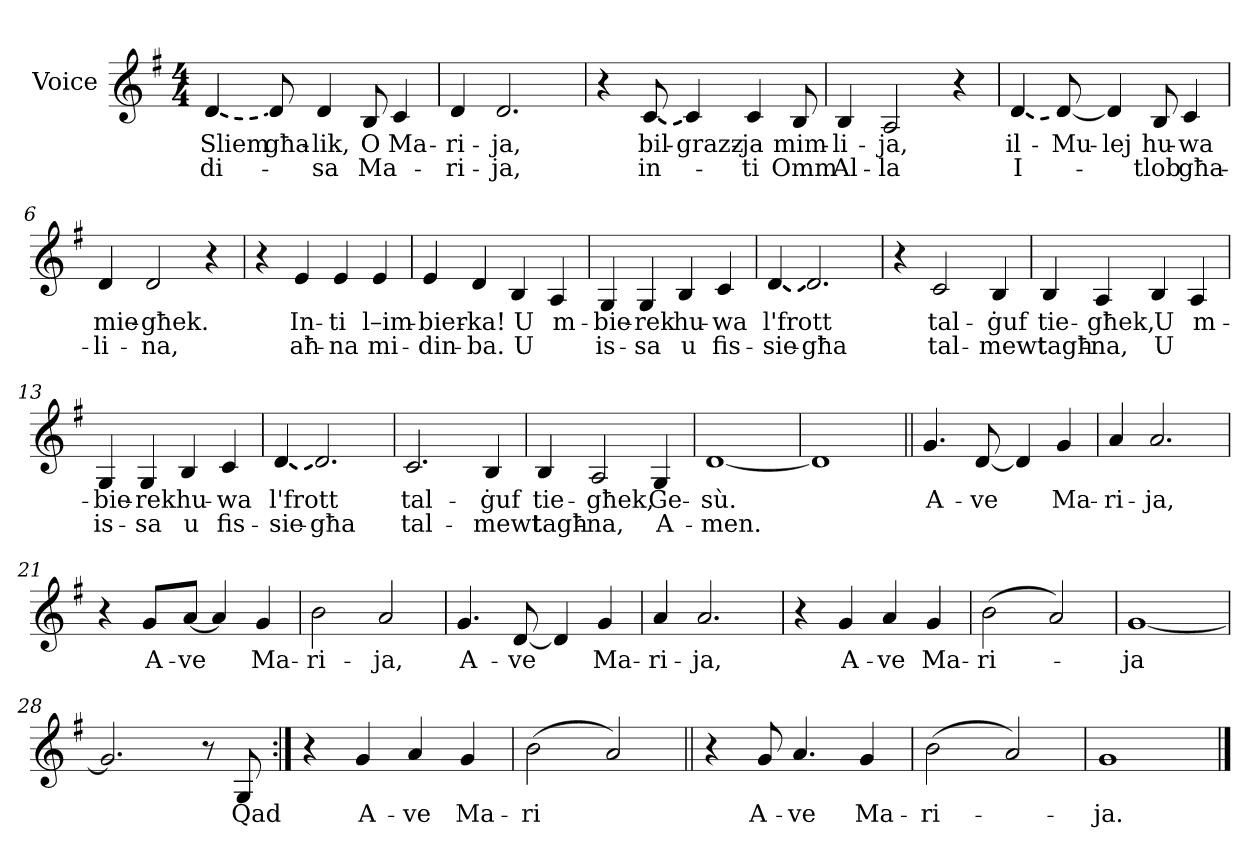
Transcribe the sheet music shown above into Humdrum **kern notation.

**kern	**text	**text
*part1	*part1	*part1
*staff1	*staff1	*staff1
*I"Voice	*	*
*I'Vo.	*	*
*clefG2	*	*
*k[f#]	*	*
*M4/4	*	*
=1	=1	=1
!LO:T:dash	!LO:LY:b	!LO:LY:b
[4d/	Sliem	di-
!	!LO:LY:b	!
8d/]	għa-	.
!	!LO:LY:b	!LO:LY:b
4d/	-lik,	-sa
!	!LO:LY:b	!LO:LY:b
8B/	O	Ma-
!	!LO:LY:b	!
4c/	-Ma-	.
=2	=2	=2
!	!LO:LY:b	!LO:LY:b
4d/	-ri-	-ri-
!	!LO:LY:b	!LO:LY:b
2.d/	-ja,	-ja,
=3	=3	=3
4r	.	.
!LO:T:dash	!LO:LY:b	!LO:LY:b
[8c/	bil-	in-
!	!LO:LY:b	!
4c/]	-grazz-	.
!	!LO:LY:b	!LO:LY:b
4c/	-ja	-ti
!	!LO:LY:b	!LO:LY:b
8B/	mim-	Omm
=4	=4	=4
!	!LO:LY:b	!LO:LY:b
4B/	-li-	Al-
!	!LO:LY:b	!LO:LY:b
2A/	-ja,	-la
4r	.	.
=5	=5	=5
!LO:T:dash	!LO:LY:b	!LO:LY:b
[4d/	il-	I-
!	!LO:LY:b	!
8d/_	-Mu-	.
!	!LO:LY:b	!
4d/]	-lej	.
!	!LO:LY:b	!LO:LY:b
8B/	hu-	-tlob
!	!LO:LY:b	!LO:LY:b
4c/	-wa	-għa-
=6	=6	=6
!	!LO:LY:b	!LO:LY:b
4d/	mie-	-li-
!	!LO:LY:b	!LO:LY:b
2d/	-għek.	-na,
4r	.	.
!!LO:LB:g=z
=7	=7	=7
4r	.	.
!	!LO:LY:b	!LO:LY:b
4e/	In-	aħ-
!	!LO:LY:b	!LO:LY:b
4e/	-ti	-na
!	!LO:LY:b	!LO:LY:b
4e/	l–im-	mi-
=8	=8	=8
!	!LO:LY:b	!LO:LY:b
4e/	-bier-	-din-
!	!LO:LY:b	!LO:LY:b
4d/	-ka!	-ba.
!	!LO:LY:b	!LO:LY:b
4B/	U	U
!	!LO:LY:b	!
4A/	m-	.
=9	=9	=9
!	!LO:LY:b	!LO:LY:b
4G/	-bie-	is-
!	!LO:LY:b	!LO:LY:b
4G/	-rek	-sa
!	!LO:LY:b	!LO:LY:b
4B/	hu-	u
!	!LO:LY:b	!LO:LY:b
4c/	-wa	fis-
=10	=10	=10
!LO:T:dash	!LO:LY:b	!LO:LY:b
[4d/	l'frott	-sie-
!	!	!LO:LY:b
2.d/]	.	-għa
=11	=11	=11
4r	.	.
!	!LO:LY:b	!LO:LY:b
2c/	tal-	tal-
!	!LO:LY:b	!LO:LY:b
4B/	-ġuf	-mewt
=12	=12	=12
!	!LO:LY:b	!LO:LY:b
4B/	tie-	-tagħ-
!	!LO:LY:b	!LO:LY:b
4A/	-għek,	-na,
!	!LO:LY:b	!LO:LY:b
4B/	U	U
!	!LO:LY:b	!
4A/	m-	.
=13	=13	=13
!	!LO:LY:b	!LO:LY:b
4G/	-bie-	is-
!	!LO:LY:b	!LO:LY:b
4G/	-rek	-sa
!	!LO:LY:b	!LO:LY:b
4B/	hu-	u
!	!LO:LY:b	!LO:LY:b
4c/	-wa	fis-
!!LO:LB:g=z
=14	=14	=14
!LO:T:dash	!LO:LY:b	!LO:LY:b
[4d/	l'frott	-sie-
!	!	!LO:LY:b
2.d/]	.	-għa
=15	=15	=15
!	!LO:LY:b	!LO:LY:b
2.c/	tal-	tal-
!	!LO:LY:b	!LO:LY:b
4B/	-ġuf	-mewt
=16	=16	=16
!	!LO:LY:b	!LO:LY:b
4B/	tie-	tagħ-
!	!LO:LY:b	!LO:LY:b
2A/	-għek,	-na,
!	!LO:LY:b	!LO:LY:b
4G/	Ġe-	A-
=17	=17	=17
!	!LO:LY:b	!LO:LY:b
[1d	-sù.	-men.
=18	=18	=18
1d]	.	.
=19||	=19||	=19||
!	!LO:LY:b	!
4.g/	A-	.
!	!LO:LY:b	!
[8d/	-ve	.
4d/]	.	.
!	!LO:LY:b	!
4g/	Ma-	.
=20	=20	=20
!	!LO:LY:b	!
4a/	-ri-	.
!	!LO:LY:b	!
2.a/	-ja,	.
=21	=21	=21
4r	.	.
!	!LO:LY:b	!
8g/L	A-	.
!	!LO:LY:b	!
[8a/J	-ve	.
4a/]	.	.
!	!LO:LY:b	!
4g/	Ma-	.
=22	=22	=22
!	!LO:LY:b	!
2b\	-ri-	.
!	!LO:LY:b	!
2a/	-ja,	.
!!LO:LB:g=z
=23	=23	=23
!	!LO:LY:b	!
4.g/	A-	.
!	!LO:LY:b	!
[8d/	-ve	.
4d/]	.	.
!	!LO:LY:b	!
4g/	Ma-	.
=24	=24	=24
!	!LO:LY:b	!
4a/	-ri-	.
!	!LO:LY:b	!
2.a/	-ja,	.
=25	=25	=25
4r	.	.
!	!LO:LY:b	!
4g/	A-	.
!	!LO:LY:b	!
4a/	-ve	.
!	!LO:LY:b	!
4g/	Ma-	.
=26	=26	=26
!	!LO:LY:b	!
(2b\	-ri-	.
2a/)	.	.
=27	=27	=27
!	!LO:LY:b	!
[1g	-ja	.
=28	=28	=28
2.g/]	.	.
8r	.	.
!	!LO:LY:b	!
8G/	Qad	.
=29:|!	=29:|!	=29:|!
4r	.	.
!	!LO:LY:b	!
4g/	A-	.
!	!LO:LY:b	!
4a/	-ve	.
!	!LO:LY:b	!
4g/	Ma-	.
=30	=30	=30
!	!LO:LY:b	!
(2b\	-ri	.
2a/)	.	.
!!LO:LB:g=z
=31||	=31||	=31||
4r	.	.
!	!LO:LY:b	!
8g/	A-	.
!	!LO:LY:b	!
4.a/	-ve	.
!	!LO:LY:b	!
4g/	Ma-	.
=32	=32	=32
!	!LO:LY:b	!
(2b\	-ri-	.
2a/)	.	.
=33	=33	=33
!	!LO:LY:b	!
1g	-ja.	.
==	==	==
*-	*-	*-
